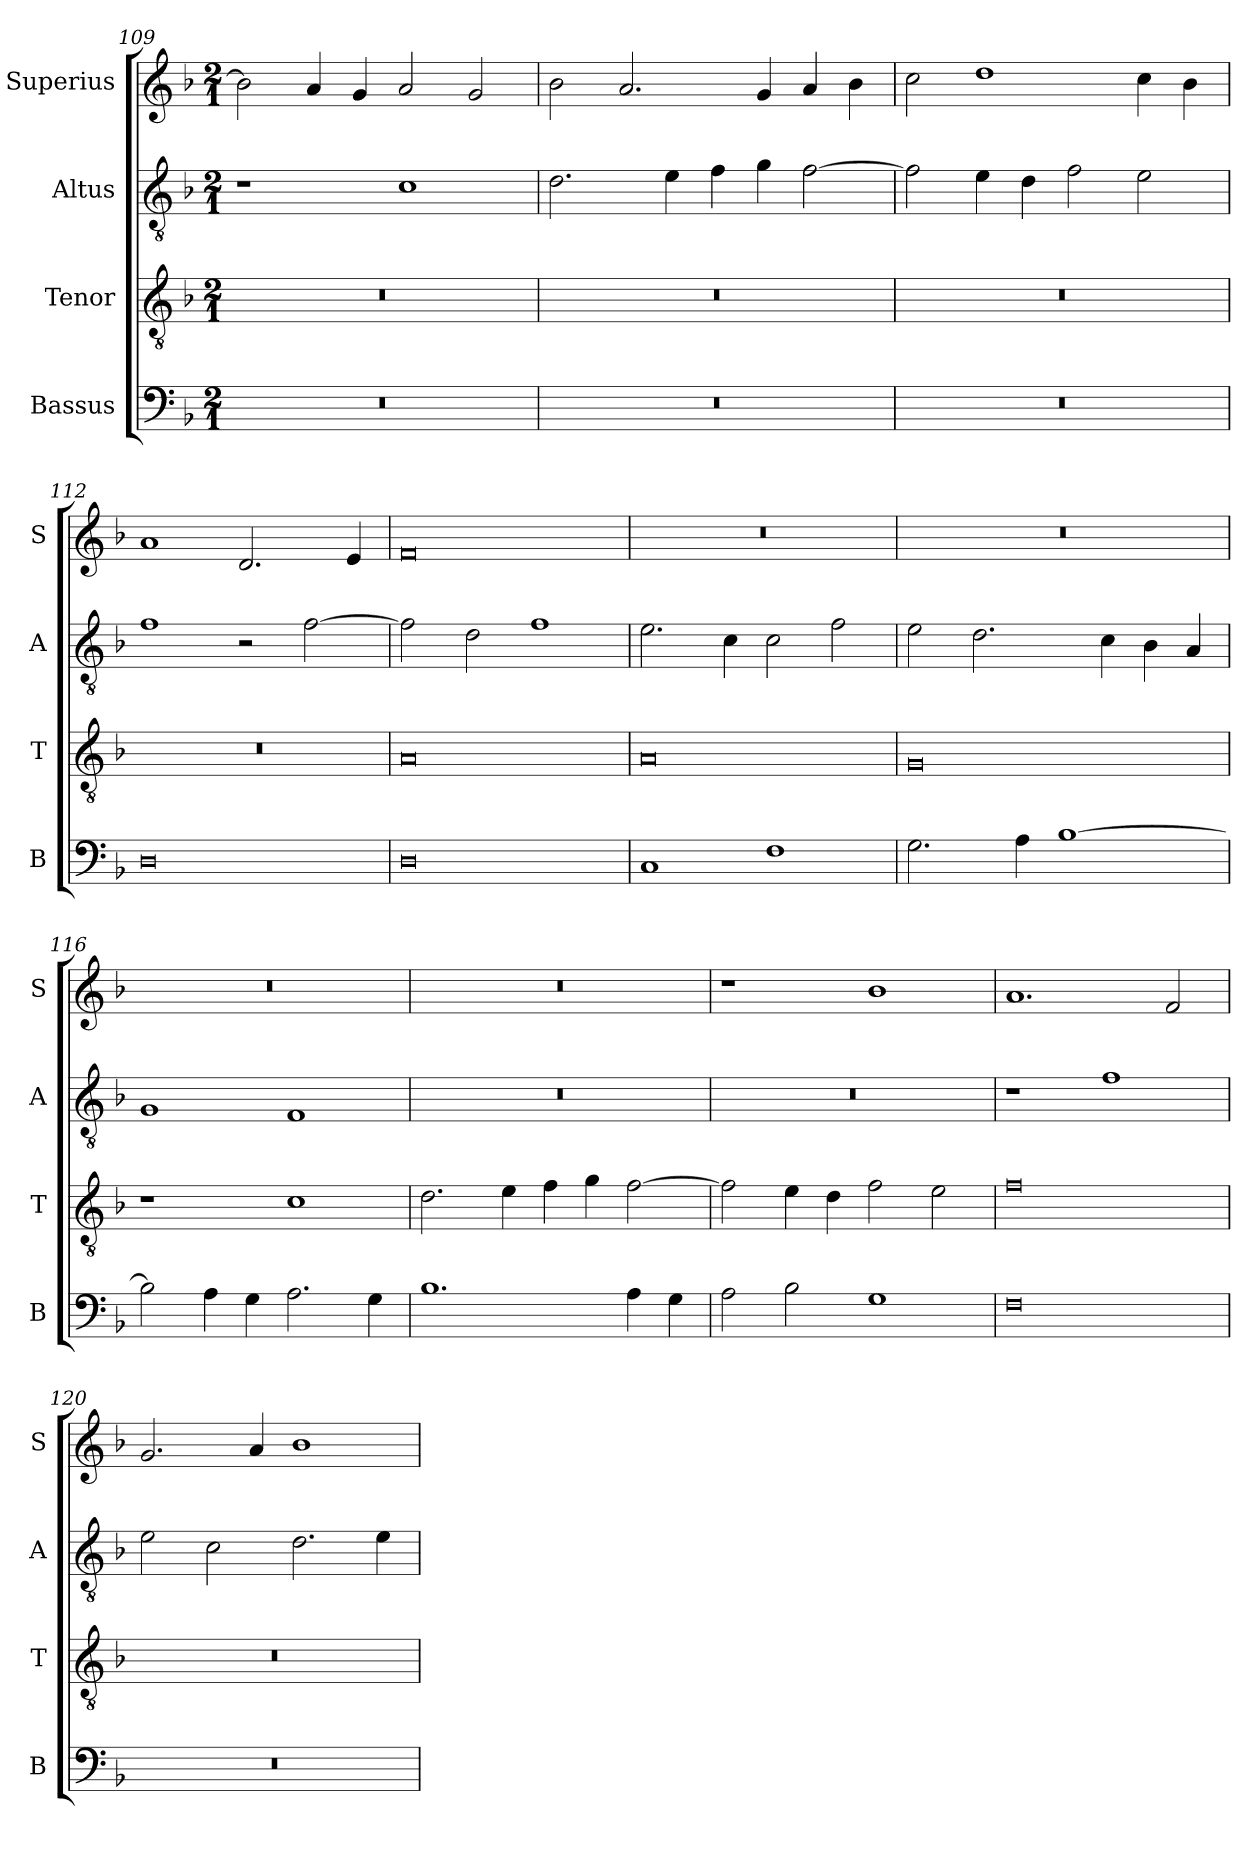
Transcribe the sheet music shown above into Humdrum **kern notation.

**kern	**kern	**kern	**kern
*part4	*part3	*part2	*part1
*staff4	*staff3	*staff2	*staff1
*I"Bassus	*I"Tenor	*I"Altus	*I"Superius
*I'B	*I'T	*I'A	*I'S
*clefF4	*clefGv2	*clefGv2	*clefG2
*k[b-]	*k[b-]	*k[b-]	*k[b-]
*M2/1	*M2/1	*M2/1	*M2/1
=109	=109	=109	=109
0r	0r	1r	2b-\]
.	.	.	4a/
.	.	.	4g/
.	.	1c	2a/
.	.	.	2g/
=110	=110	=110	=110
0r	0r	2.d\	2b-\
.	.	.	2.a/
.	.	4e\	.
.	.	4f\	.
.	.	4g\	4g/
.	.	[2f\	4a/
.	.	.	4b-\
=111	=111	=111	=111
0r	0r	2f\]	2cc\
.	.	4e\	1dd
.	.	4d\	.
.	.	2f\	.
.	.	2e\	4cc\
.	.	.	4b-\
=112	=112	=112	=112
0D	0r	1f	1a
.	.	2r	2.d/
.	.	[2f\	.
.	.	.	4e/
=113	=113	=113	=113
0D	0A	2f\]	0f
.	.	2d\	.
.	.	1f	.
=114	=114	=114	=114
1C	0A	2.e\	0r
.	.	4c\	.
1F	.	2c\	.
.	.	2f\	.
=115	=115	=115	=115
2.G\	0G	2e\	0r
.	.	2.d\	.
4A\	.	.	.
[1B-	.	.	.
.	.	4c\	.
.	.	4B-\	.
.	.	4A/	.
=116	=116	=116	=116
2B-\]	1r	1G	0r
4A\	.	.	.
4G\	.	.	.
2.A\	1c	1F	.
4G\	.	.	.
=117	=117	=117	=117
1.B-	2.d\	0r	0r
.	4e\	.	.
.	4f\	.	.
.	4g\	.	.
4A\	[2f\	.	.
4G\	.	.	.
=118	=118	=118	=118
2A\	2f\]	0r	1r
2B-\	4e\	.	.
.	4d\	.	.
1G	2f\	.	1b-
.	2e\	.	.
=119	=119	=119	=119
0F	0f	1r	1.a
.	.	1f	.
.	.	.	2f/
=120	=120	=120	=120
0r	0r	2e\	2.g/
.	.	2c\	.
.	.	.	4a/
.	.	2.d\	1b-
.	.	4e\	.
=	=	=	=
*-	*-	*-	*-
